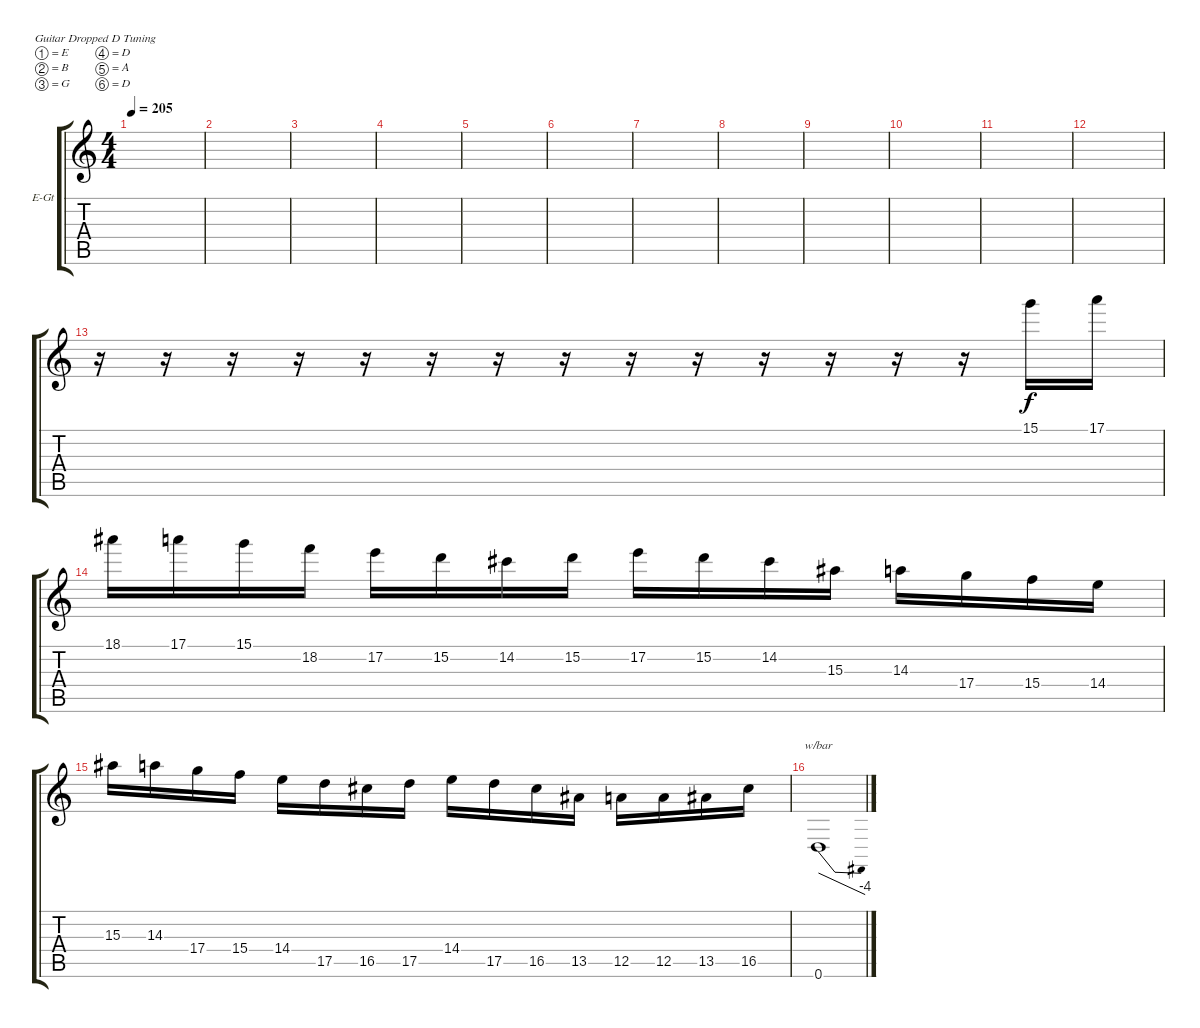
\defaultSystemsLayout 4
\bracketExtendMode groupsimilarinstruments
\firstSystemTrackNameOrientation horizontal
\otherSystemsTrackNameOrientation horizontal
\track ("solo" "E-Gt") {instrument distortionguitar}
\staff {score tabs}
\tuning (E4 B3 G3 D3 A2 D2)
\ts (4 4)
\tempo 205
\clef g2
\ks c
|
|
|
|
|
|
|
|
|
|
|
|
r.16 r.16 r.16 r.16 r.16 r.16 r.16 r.16 r.16 r.16 r.16 r.16 r.16 r.16 15.1.16 17.1.16 |
18.1.16 17.1.16 15.1.16 18.2.16 17.2.16 15.2.16 14.2.16 15.2.16 17.2.16 15.2.16 14.2.16 15.3.16 14.3.16 17.4.16 15.4.16 14.4.16 |
15.3.16 14.3.16 17.4.16 15.4.16 14.4.16 17.5.16 16.5.16 17.5.16 14.4.16 17.5.16 16.5.16 13.5.16 12.5.16 12.5.16 13.5.16 16.5.16 |
0.6.1{tbe (dive default 0 0 60 -16)}
